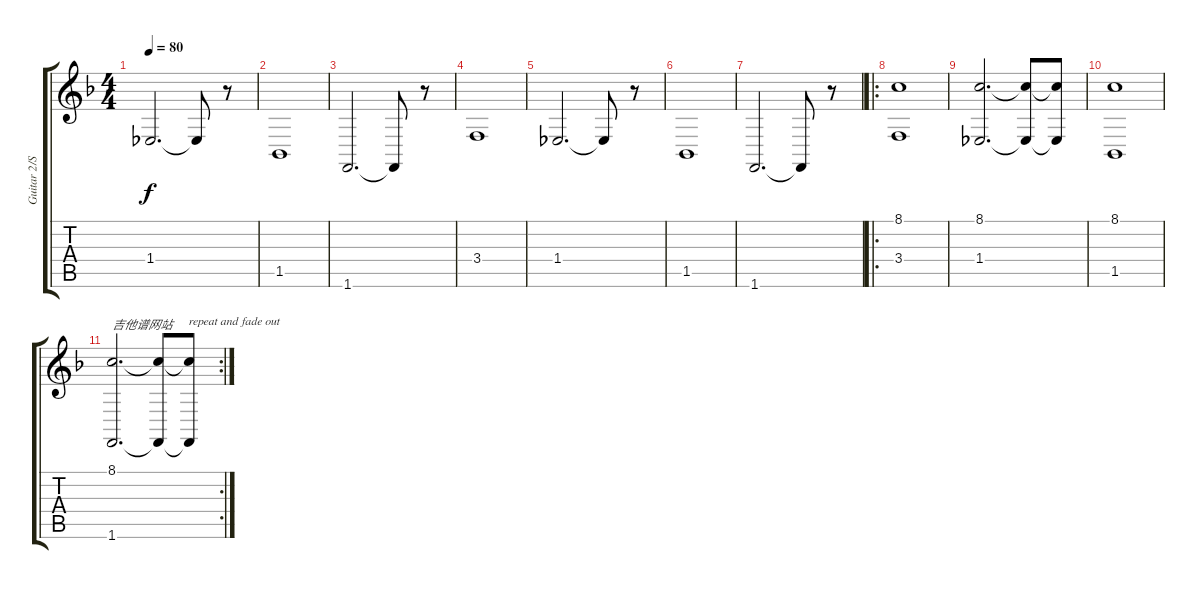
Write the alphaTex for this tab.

\track ("Guitar 2/Strings" "Guitar 2/S") {instrument stringensemble1}
\staff {score tabs}
\tuning (E4 B3 G3 D3 A2 E2) {hide}
\ts (4 4)
\tempo 80
\clef g2
\ks f
1.4.2{d dy f} 1.4{t}.8 r.8 |
1.5.1 |
1.6.2{d} 1.6{t}.8 r.8 |
3.4.1 |
1.4.2{d} 1.4{t}.8 r.8 |
1.5.1 |
1.6.2{d} 1.6{t}.8 r.8 |
\ro
(8.1 3.4).1 |
(8.1 1.4).2{d} (8.1{t} 1.4{t}).8 (8.1{t} 1.4{t}).8 |
(8.1 1.5).1 |
\rc 2
(8.1 1.6).2{d txt "吉他谱网站"} (8.1{t} 1.6{t}).8 (8.1{t} 1.6{t}).8{txt "repeat and fade out"}
